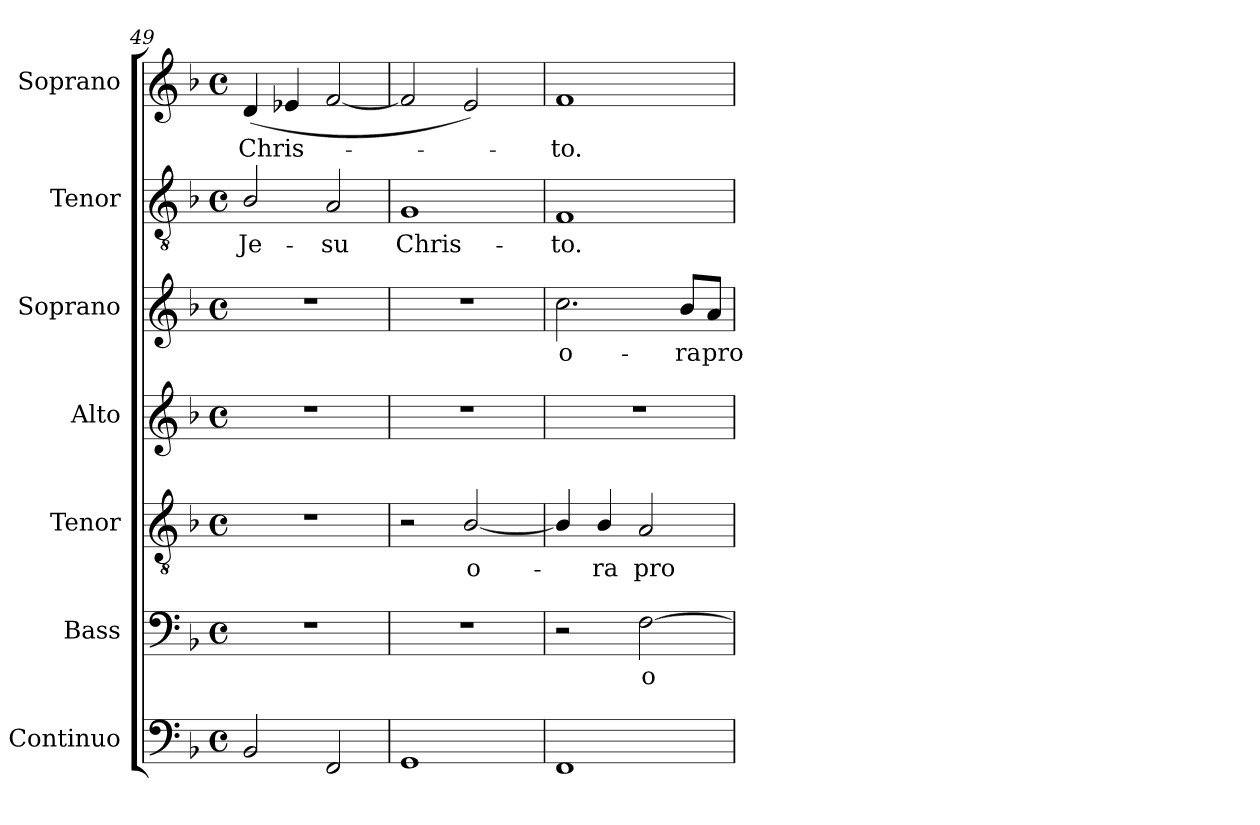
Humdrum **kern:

**kern	**kern	**text	**kern	**text	**kern	**kern	**text	**kern	**text	**kern	**text
*part7	*part6	*part6	*part5	*part5	*part4	*part3	*part3	*part2	*part2	*part1	*part1
*staff7	*staff6	*staff6	*staff5	*staff5	*staff4	*staff3	*staff3	*staff2	*staff2	*staff1	*staff1
*I"Continuo	*I"Bass	*	*I"Tenor	*	*I"Alto	*I"Soprano	*	*I"Tenor	*	*I"Soprano	*
*I'Cont.	*I'B.	*	*I'T.	*	*I'A.	*I'S.	*	*I'T.	*	*I'S.	*
*clefF4	*clefF4	*	*clefGv2	*	*clefG2	*clefG2	*	*clefGv2	*	*clefG2	*
*	*	*	*ITrd7c12	*	*	*	*	*ITrd7c12	*	*	*
*k[b-]	*k[b-]	*	*k[b-]	*	*k[b-]	*k[b-]	*	*k[b-]	*	*k[b-]	*
*F:	*F:	*	*F:	*	*F:	*F:	*	*F:	*	*F:	*
*M4/4	*M4/4	*	*M4/4	*	*M4/4	*M4/4	*	*M4/4	*	*M4/4	*
*met(c)	*met(c)	*	*met(c)	*	*met(c)	*met(c)	*	*met(c)	*	*met(c)	*
=49	=49	=49	=49	=49	=49	=49	=49	=49	=49	=49	=49
!	!	!	!	!	!	!	!	!	!LO:LY:b:color=#000000	!	!
!	!	!	!	!	!	!	!	!	!	!	!LO:LY:b:color=#000000
2BB-i/	1r	.	1r	.	1r	1r	.	2BB-i/	Je-	(4di/	Chris-
.	.	.	.	.	.	.	.	.	.	4e-i/	.
!	!	!	!	!	!	!	!	!	!LO:LY:b:color=#000000	!	!
2FFi/	.	.	.	.	.	.	.	2AAi/	-su	[2fi/	.
=50	=50	=50	=50	=50	=50	=50	=50	=50	=50	=50	=50
!	!	!	!	!	!	!	!	!	!LO:LY:b:color=#000000	!	!
1GGi	1r	.	2r	.	1r	1r	.	1GGi	Chris-	2fi/]	.
!	!	!	!	!LO:LY:b:color=#000000	!	!	!	!	!	!	!
.	.	.	[2BB-i/	o-	.	.	.	.	.	2ei/)	.
=51	=51	=51	=51	=51	=51	=51	=51	=51	=51	=51	=51
!	!	!	!	!	!	!	!LO:LY:b:color=#000000	!	!	!	!
!	!	!	!	!	!	!	!	!	!LO:LY:b:color=#000000	!	!
!	!	!	!	!	!	!	!	!	!	!	!LO:LY:b:color=#000000
1FFi	2r	.	4BB-i/]	.	1r	2.cci\	o-	1FFi	-to.	1fi	-to.
!	!	!	!	!LO:LY:b:color=#000000	!	!	!	!	!	!	!
.	.	.	4BB-i/	-ra	.	.	.	.	.	.	.
!	!	!LO:LY:b:color=#000000	!	!	!	!	!	!	!	!	!
!	!	!	!	!LO:LY:b:color=#000000	!	!	!	!	!	!	!
.	[2Fi\	o-	2AAi/	pro	.	.	.	.	.	.	.
!	!	!	!	!	!	!	!LO:LY:b:color=#000000	!	!	!	!
.	.	.	.	.	.	8b-i/L	-ra	.	.	.	.
!	!	!	!	!	!	!	!LO:LY:b:color=#000000	!	!	!	!
.	.	.	.	.	.	8ai/J	pro	.	.	.	.
=	=	=	=	=	=	=	=	=	=	=	=
*-	*-	*-	*-	*-	*-	*-	*-	*-	*-	*-	*-
